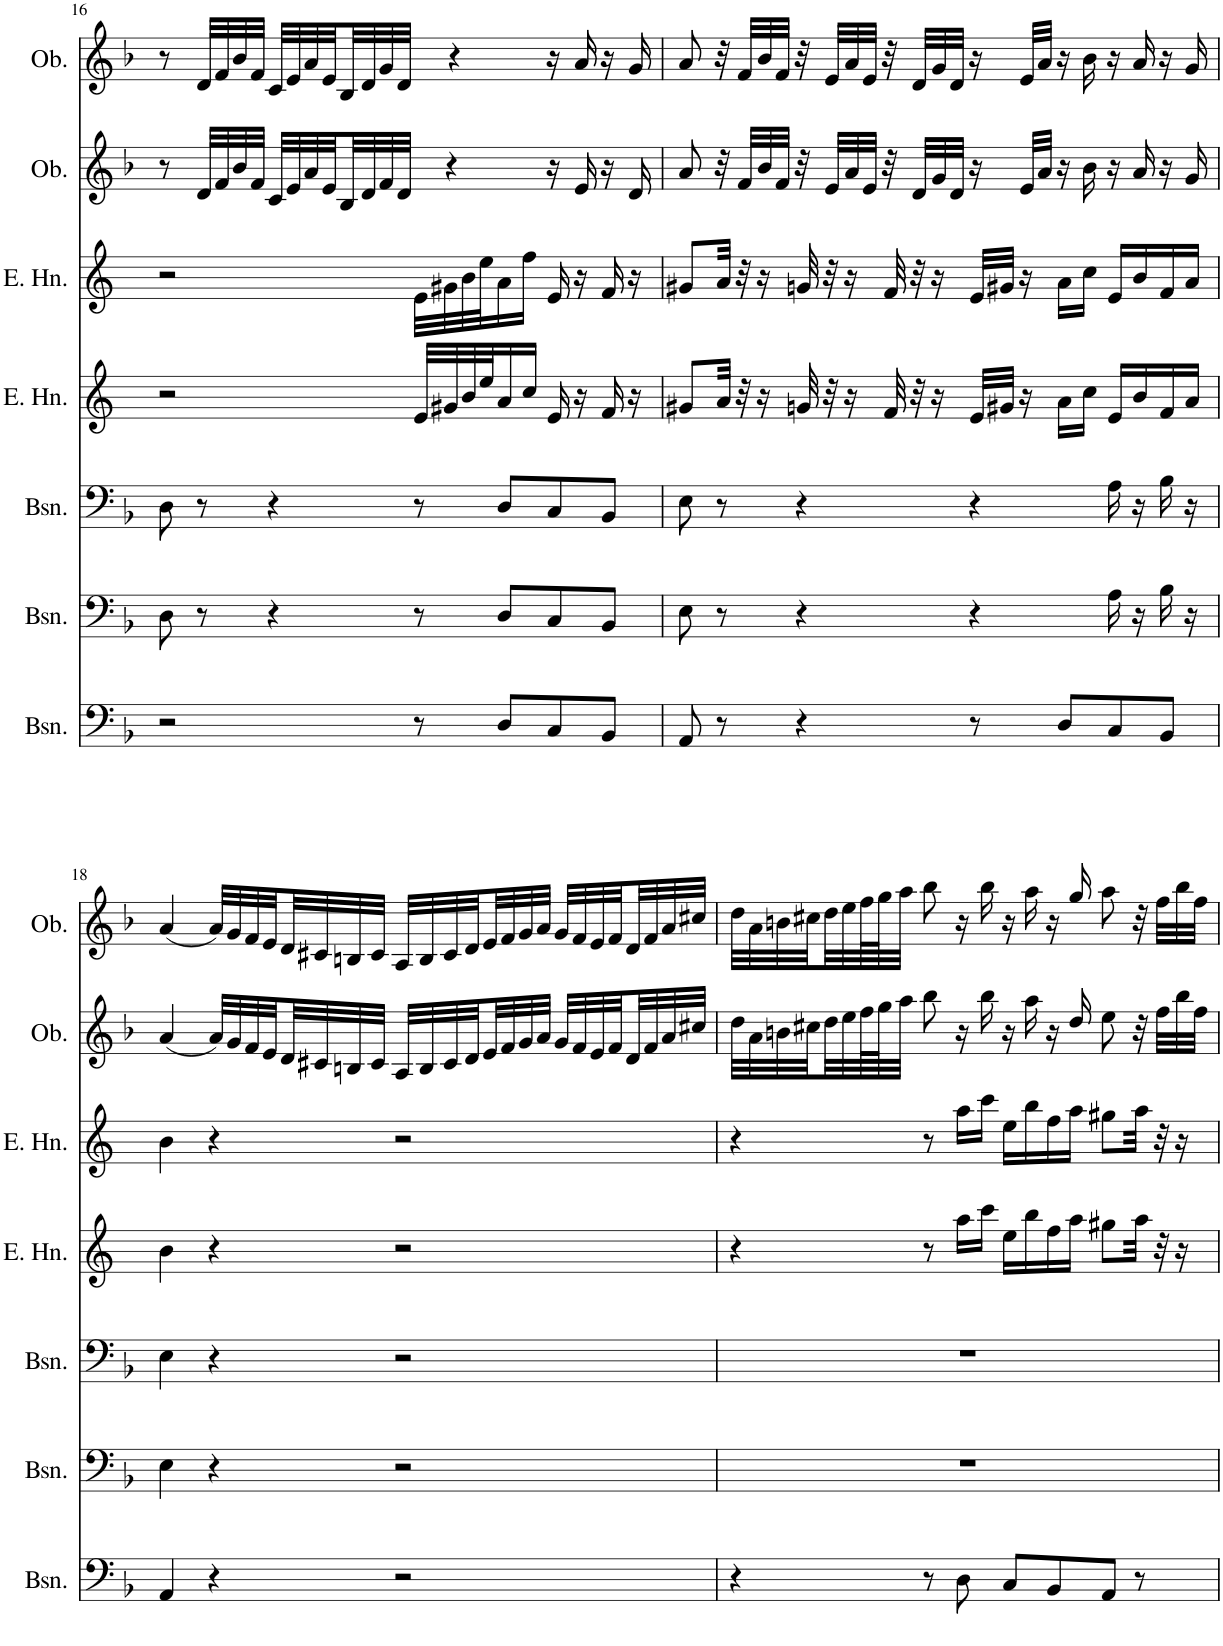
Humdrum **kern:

**kern	**kern	**kern	**kern	**kern	**kern	**kern
*part7	*part6	*part5	*part4	*part3	*part2	*part1
*staff7	*staff6	*staff5	*staff4	*staff3	*staff2	*staff1
*I"Bassoon	*I"Bassoon	*I"Bassoon	*I"English Horn	*I"English Horn	*I"Oboe	*I"Oboe
*I'Bsn.	*I'Bsn.	*I'Bsn.	*I'E. Hn.	*I'E. Hn.	*I'Ob.	*I'Ob.
!!LO:PB:g=z
*clefF4	*clefF4	*clefF4	*clefG2	*clefG2	*clefG2	*clefG2
*	*	*	*Trd4c7	*Trd4c7	*	*
*k[b-]	*k[b-]	*k[b-]	*k[]	*k[]	*k[b-]	*k[b-]
*M4/4	*M4/4	*M4/4	*M4/4	*M4/4	*M4/4	*M4/4
*met(c)	*met(c)	*met(c)	*met(c)	*met(c)	*met(c)	*met(c)
=16	=16	=16	=16	=16	=16	=16
2r	8D\	8D\	2r	2r	8r	8r
.	8r	8r	.	.	32d/LLL	32d/LLL
.	.	.	.	.	32f/	32f/
.	.	.	.	.	32b-/	32b-/
.	.	.	.	.	32f/JJJ	32f/JJJ
.	4r	4r	.	.	32c/LLL	32c/LLL
.	.	.	.	.	32e/	32e/
.	.	.	.	.	32a/	32a/
.	.	.	.	.	32e/	32e/
.	.	.	.	.	32B-/	32B-/
.	.	.	.	.	32d/	32d/
.	.	.	.	.	32f/	32g/
.	.	.	.	.	32d/JJJ	32d/JJJ
8r	8r	8r	32e/LLL	32e\LLL	4r	4r
.	.	.	32g#X/	32g#X\	.	.
.	.	.	32b/	32b\	.	.
.	.	.	32ee/J	32ee\J	.	.
8D/L	8D/L	8D/L	16a/	16a\	.	.
.	.	.	16cc/JJ	16ff\JJ	.	.
8C/	8C/	8C/	16e/	16e/	16r	16r
.	.	.	16r	16r	16e/	16a/
8BB-/J	8BB-/J	8BB-/J	16f/	16f/	16r	16r
.	.	.	16r	16r	16d/	16g/
=17	=17	=17	=17	=17	=17	=17
8AA/	8E\	8E\	8g#X/L	8g#X/L	8a/	8a/
8r	8r	8r	32a/Jkk	32a/Jkk	32r	32r
.	.	.	32r	32r	32f/LLL	32f/LLL
.	.	.	16r	16r	32b-/	32b-/
.	.	.	.	.	32f/JJJ	32f/JJJ
4r	4r	4r	32gn/	32gn/	32r	32r
.	.	.	32r	32r	32e/LLL	32e/LLL
.	.	.	16r	16r	32a/	32a/
.	.	.	.	.	32e/JJJ	32e/JJJ
.	.	.	32f/	32f/	32r	32r
.	.	.	32r	32r	32d/LLL	32d/LLL
.	.	.	16r	16r	32g/	32g/
.	.	.	.	.	32d/JJJ	32d/JJJ
8r	4r	4r	32e/LLL	32e/LLL	16r	16r
.	.	.	32g#X/JJJ	32g#X/JJJ	.	.
.	.	.	16r	16r	32e/LLL	32e/LLL
.	.	.	.	.	32a/JJJ	32a/JJJ
8D/L	.	.	16a\LL	16a\LL	16r	16r
.	.	.	16cc\JJ	16cc\JJ	16b-\	16b-\
8C/	16A\	16A\	16e/LL	16e/LL	16r	16r
.	16r	16r	16b/	16b/	16a/	16a/
8BB-/J	16B-\	16B-\	16f/	16f/	16r	16r
.	16r	16r	16a/JJ	16a/JJ	16g/	16g/
!!LO:LB:g=z
=18	=18	=18	=18	=18	=18	=18
4AA/	4E\	4E\	4b\	4b\	(4a/	(4a/
4r	4r	4r	4r	4r	32a/LLL)	32a/LLL)
.	.	.	.	.	32g/	32g/
.	.	.	.	.	32f/	32f/
.	.	.	.	.	32e/	32e/
.	.	.	.	.	32d/	32d/
.	.	.	.	.	32c#X/	32c#X/
.	.	.	.	.	32Bn/	32Bn/
.	.	.	.	.	32c#/JJJ	32c#/JJJ
2r	2r	2r	2r	2r	32A/LLL	32A/LLL
.	.	.	.	.	32B/	32B/
.	.	.	.	.	32c#/	32c#/
.	.	.	.	.	32d/	32d/
.	.	.	.	.	32e/	32e/
.	.	.	.	.	32f/	32f/
.	.	.	.	.	32g/	32g/
.	.	.	.	.	32a/JJJ	32a/JJJ
.	.	.	.	.	32g/LLL	32g/LLL
.	.	.	.	.	32f/	32f/
.	.	.	.	.	32e/	32e/
.	.	.	.	.	32f/	32f/
.	.	.	.	.	32d/	32d/
.	.	.	.	.	32f/	32f/
.	.	.	.	.	32a/	32a/
.	.	.	.	.	32cc#X/JJJ	32cc#X/JJJ
=19	=19	=19	=19	=19	=19	=19
4r	1r	1r	4r	4r	32dd\LLL	32dd\LLL
.	.	.	.	.	32a\	32a\
.	.	.	.	.	32bn\	32bn\
.	.	.	.	.	32cc#X\	32cc#X\
.	.	.	.	.	32dd\	32dd\
.	.	.	.	.	32ee\	32ee\
.	.	.	.	.	64ff\L	64ff\L
.	.	.	.	.	64gg\J	64gg\J
.	.	.	.	.	32aa\JJJ	32aa\JJJ
8r	.	.	8r	8r	8bb-\	8bb-\
8D\	.	.	16aa\LL	16aa\LL	16r	16r
.	.	.	16ccc\JJ	16ccc\JJ	16bb-\	16bb-\
8C/L	.	.	16ee\LL	16ee\LL	16r	16r
.	.	.	16bb\	16bb\	16aa\	16aa\
8BB-/	.	.	16ff\	16ff\	16r	16r
.	.	.	16aa\JJ	16aa\JJ	16dd/	16gg/
8AA/J	.	.	8gg#X\L	8gg#X\L	8ee\	8aa\
8r	.	.	32aa\Jkk	32aa\Jkk	32r	32r
.	.	.	32r	32r	32ff\LLL	32ff\LLL
.	.	.	16r	16r	32bb-\	32bb-\
.	.	.	.	.	32ff\JJJ	32ff\JJJ
=	=	=	=	=	=	=
*-	*-	*-	*-	*-	*-	*-
